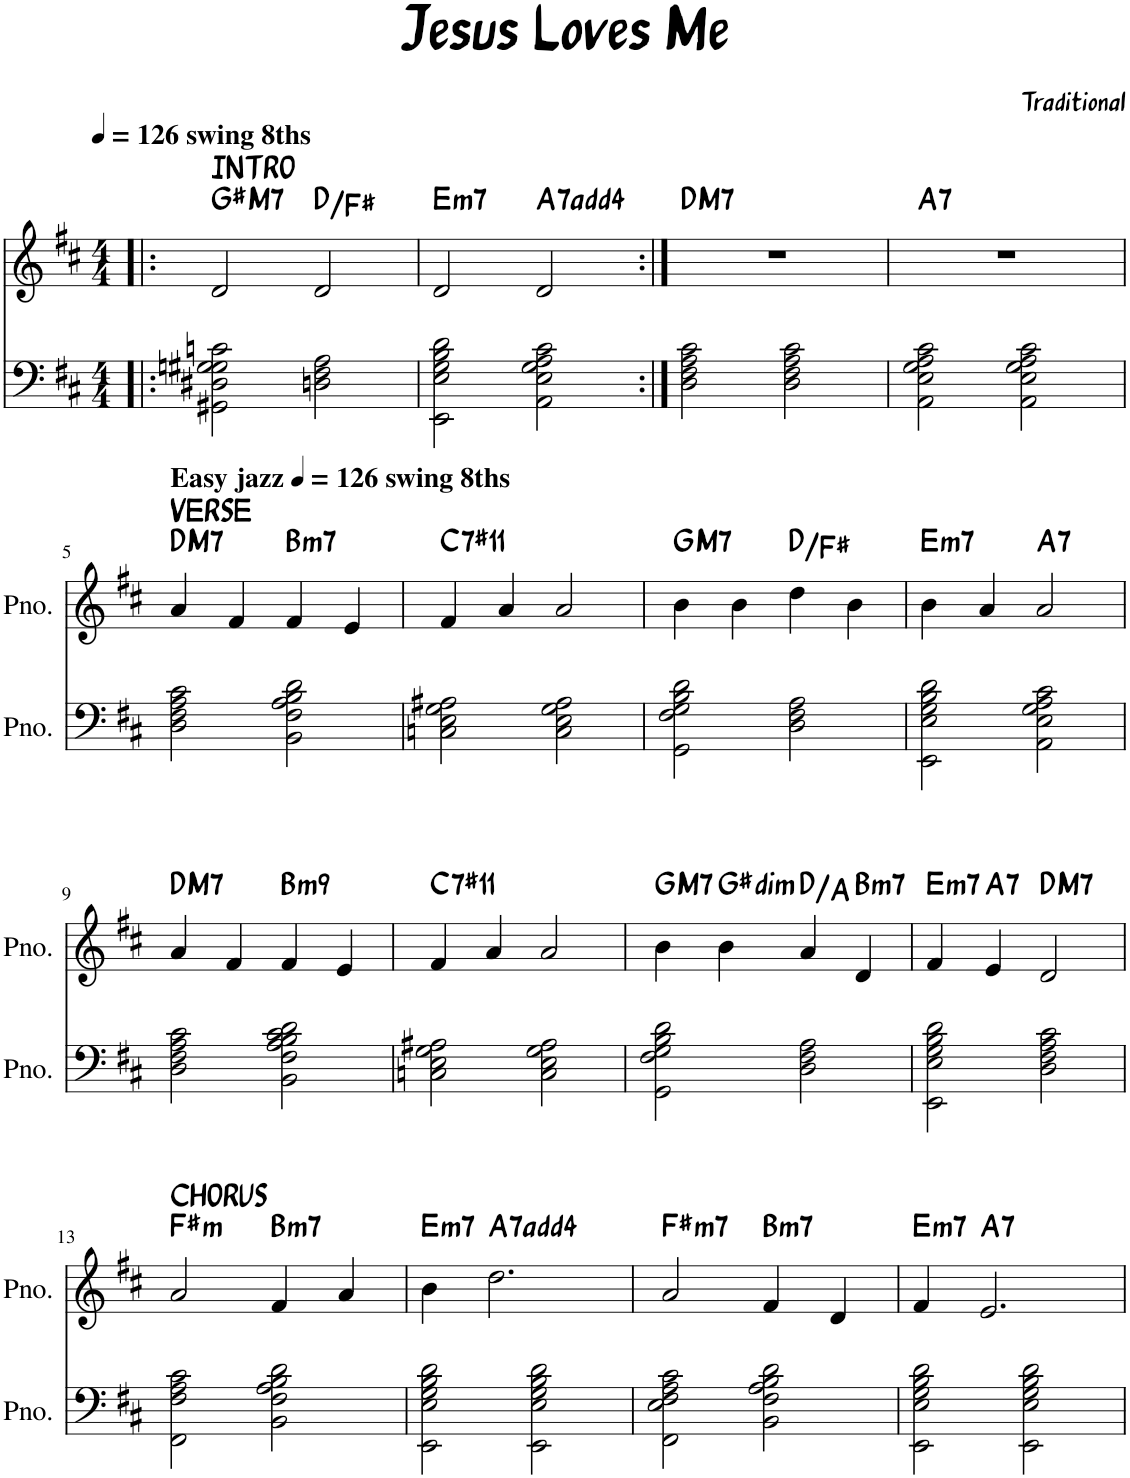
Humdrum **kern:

**kern	**kern	**harte
*part2	*part1	*part1
*staff2	*staff1	*
*I"Piano	*I"Piano	*
*I'Pno.	*I'Pno.	*
*clefF4	*clefG2	*
*k[f#c#]	*k[f#c#]	*
*M4/4	*M4/4	*
*MM126	*MM126	*
=1!|:	=1!|:	=1!|:
!	!LO:TX:a:B:t=INTRO	!
!	!LO:TX:a:B:t=swing 8ths	!LO:H:kt=M7
2GG#X\ 2D#X\ 2Gn\ 2G#X\ 2cn\	2d/	G#:maj7
2Dn\ 2F#\ 2A\	2d/	D:maj/3
=2	=2	=2
!	!	!LO:H:kt=m7
2EE\ 2E\ 2G\ 2B\ 2d\	2d/	E:min7
!	!	!LO:H:kt=7
2AA\ 2E\ 2G\ 2A\ 2c#\	2d/	A:7(4)
=3:|!	=3:|!	=3:|!
!	!	!LO:H:kt=M7
2D\ 2F#\ 2A\ 2c#\	1r	D:maj7
2D\ 2F#\ 2A\ 2c#\	.	.
=4	=4	=4
!	!	!LO:H:kt=7
2AA\ 2E\ 2G\ 2A\ 2c#\	1r	A:7
2AA\ 2E\ 2G\ 2A\ 2c#\	.	.
!!LO:LB:g=z
=5	=5	=5
*	*MM126	*
!	!LO:TX:a:B:t=Easy jazz	!
!	!LO:TX:a:B:t=swing 8ths	!
!	!LO:TX:a:B:t=VERSE	!LO:H:kt=M7
2D\ 2F#\ 2A\ 2c#\	4a/	D:maj7
.	4f#/	.
!	!	!LO:H:kt=m7
2BB\ 2F#\ 2A\ 2B\ 2d\	4f#/	B:min7
.	4e/	.
=6	=6	=6
!	!	!LO:H:kt=7
2Cn\ 2E\ 2G\ 2A#X\	4f#/	C:7(#11)
.	4a/	.
2C\ 2E\ 2G\ 2A#\	2a/	.
=7	=7	=7
!	!	!LO:H:kt=M7
2GG\ 2F#\ 2G\ 2B\ 2d\	4b\	G:maj7
.	4b\	.
2D\ 2F#\ 2A\	4dd\	D:maj/3
.	4b\	.
=8	=8	=8
!	!	!LO:H:kt=m7
2EE\ 2E\ 2G\ 2B\ 2d\	4b\	E:min7
.	4a/	.
!	!	!LO:H:kt=7
2AA\ 2E\ 2G\ 2A\ 2c#\	2a/	A:7
!!LO:LB:g=z
=9	=9	=9
*k[f#c#]	*k[f#c#]	*
!	!	!LO:H:kt=M7
2D\ 2F#\ 2A\ 2c#\	4a/	D:maj7
.	4f#/	.
!	!	!LO:H:kt=m9
2BB\ 2F#\ 2A\ 2B\ 2c#\ 2d\	4f#/	B:min9
.	4e/	.
=10	=10	=10
!	!	!LO:H:kt=7
2Cn\ 2E\ 2G\ 2A#X\	4f#/	C:7(#11)
.	4a/	.
2C\ 2E\ 2G\ 2A#\	2a/	.
=11	=11	=11
!	!	!LO:H:kt=M7
2GG\ 2F#\ 2G\ 2B\ 2d\	4b\	G:maj7
!	!	!LO:H:kt=dim
.	4b\	G#:dim
2D\ 2F#\ 2A\	4a/	D:maj/5
!	!	!LO:H:kt=m7
.	4d/	B:min7
=12	=12	=12
!	!	!LO:H:kt=m7
2EE\ 2E\ 2G\ 2B\ 2d\	4f#/	E:min7
!	!	!LO:H:kt=7
.	4e/	A:7
!	!	!LO:H:kt=M7
2D\ 2F#\ 2A\ 2c#\	2d/	D:maj7
!!LO:LB:g=z
=13	=13	=13
*k[f#c#]	*k[f#c#]	*
!	!LO:TX:a:B:t=CHORUS	!LO:H:kt=m
2FF#\ 2F#\ 2A\ 2c#\	2a/	F#:min
!	!	!LO:H:kt=m7
2BB\ 2F#\ 2A\ 2B\ 2d\	4f#/	B:min7
.	4a/	.
=14	=14	=14
!	!	!LO:H:kt=m7
2EE\ 2E\ 2G\ 2B\ 2d\	4b\	E:min7
!	!	!LO:H:kt=7
.	2.dd\	A:7(4)
2EE\ 2E\ 2G\ 2B\ 2d\	.	.
=15	=15	=15
!	!	!LO:H:kt=m7
2FF#\ 2E\ 2F#\ 2A\ 2c#\	2a/	F#:min7
!	!	!LO:H:kt=m7
2BB\ 2F#\ 2A\ 2B\ 2d\	4f#/	B:min7
.	4d/	.
=16	=16	=16
!	!	!LO:H:kt=m7
2EE\ 2E\ 2G\ 2B\ 2d\	4f#/	E:min7
!	!	!LO:H:kt=7
.	2.e/	A:7
2EE\ 2E\ 2G\ 2B\ 2d\	.	.
=	=	=
*-	*-	*-
